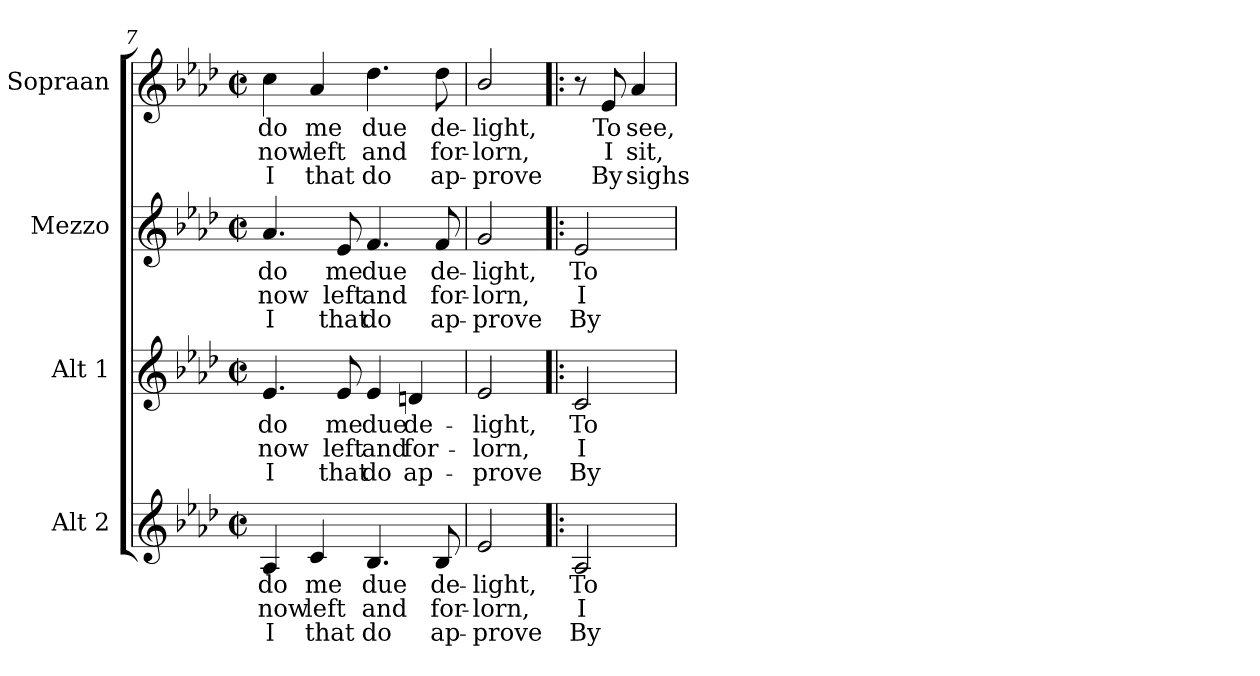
**kern	**text	**text	**text	**kern	**text	**text	**text	**kern	**text	**text	**text	**kern	**text	**text	**text
*part4	*part4	*part4	*part4	*part3	*part3	*part3	*part3	*part2	*part2	*part2	*part2	*part1	*part1	*part1	*part1
*staff4	*staff4	*staff4	*staff4	*staff3	*staff3	*staff3	*staff3	*staff2	*staff2	*staff2	*staff2	*staff1	*staff1	*staff1	*staff1
*I"Alt 2	*	*	*	*I"Alt 1	*	*	*	*I"Mezzo	*	*	*	*I"Sopraan	*	*	*
*I'Alt.	*	*	*	*I'A.	*	*	*	*	*	*	*	*I'S.	*	*	*
*clefG2	*	*	*	*clefG2	*	*	*	*clefG2	*	*	*	*clefG2	*	*	*
*k[b-e-a-d-]	*	*	*	*k[b-e-a-d-]	*	*	*	*k[b-e-a-d-]	*	*	*	*k[b-e-a-d-]	*	*	*
*A-:	*	*	*	*A-:	*	*	*	*A-:	*	*	*	*A-:	*	*	*
*M2/2	*	*	*	*M2/2	*	*	*	*M2/2	*	*	*	*M2/2	*	*	*
*met(c|)	*	*	*	*met(c|)	*	*	*	*met(c|)	*	*	*	*met(c|)	*	*	*
=7	=7	=7	=7	=7	=7	=7	=7	=7	=7	=7	=7	=7	=7	=7	=7
!	!LO:LY:b:color=#000000	!LO:LY:b:color=#000000	!LO:LY:b:color=#000000	!	!	!	!	!	!	!	!	!	!	!	!
!	!	!	!	!	!LO:LY:b:color=#000000	!LO:LY:b:color=#000000	!LO:LY:b:color=#000000	!	!	!	!	!	!	!	!
!	!	!	!	!	!	!	!	!	!LO:LY:b:color=#000000	!LO:LY:b:color=#000000	!LO:LY:b:color=#000000	!	!	!	!
!	!	!	!	!	!	!	!	!	!	!	!	!	!LO:LY:b:color=#000000	!LO:LY:b:color=#000000	!LO:LY:b:color=#000000
4A-i/	do	now	I	4.e-i/	do	now	I	4.a-i/	do	now	I	4cci\	do	now	I
!	!LO:LY:b:color=#000000	!LO:LY:b:color=#000000	!LO:LY:b:color=#000000	!	!	!	!	!	!	!	!	!	!	!	!
!	!	!	!	!	!	!	!	!	!	!	!	!	!LO:LY:b:color=#000000	!LO:LY:b:color=#000000	!LO:LY:b:color=#000000
4ci/	me	left	that	.	.	.	.	.	.	.	.	4a-i/	me	left	that
!	!	!	!	!	!LO:LY:b:color=#000000	!LO:LY:b:color=#000000	!LO:LY:b:color=#000000	!	!	!	!	!	!	!	!
!	!	!	!	!	!	!	!	!	!LO:LY:b:color=#000000	!LO:LY:b:color=#000000	!LO:LY:b:color=#000000	!	!	!	!
.	.	.	.	8e-i/	me	left	that	8e-i/	me	left	that	.	.	.	.
!	!LO:LY:b:color=#000000	!LO:LY:b:color=#000000	!LO:LY:b:color=#000000	!	!	!	!	!	!	!	!	!	!	!	!
!	!	!	!	!	!LO:LY:b:color=#000000	!LO:LY:b:color=#000000	!LO:LY:b:color=#000000	!	!	!	!	!	!	!	!
!	!	!	!	!	!	!	!	!	!LO:LY:b:color=#000000	!LO:LY:b:color=#000000	!LO:LY:b:color=#000000	!	!	!	!
!	!	!	!	!	!	!	!	!	!	!	!	!	!LO:LY:b:color=#000000	!LO:LY:b:color=#000000	!LO:LY:b:color=#000000
4.B-i/	due	and	do	4e-i/	due	and	do	4.fi/	due	and	do	4.dd-i\	due	and	do
!	!	!	!	!	!LO:LY:b:color=#000000	!LO:LY:b:color=#000000	!LO:LY:b:color=#000000	!	!	!	!	!	!	!	!
.	.	.	.	4dni/	de-	for-	ap-	.	.	.	.	.	.	.	.
!	!LO:LY:b:color=#000000	!LO:LY:b:color=#000000	!LO:LY:b:color=#000000	!	!	!	!	!	!	!	!	!	!	!	!
!	!	!	!	!	!	!	!	!	!LO:LY:b:color=#000000	!LO:LY:b:color=#000000	!LO:LY:b:color=#000000	!	!	!	!
!	!	!	!	!	!	!	!	!	!	!	!	!	!LO:LY:b:color=#000000	!LO:LY:b:color=#000000	!LO:LY:b:color=#000000
8B-i/	de-	for-	ap-	.	.	.	.	8fi/	de-	for-	ap-	8dd-i\	de-	for-	ap-
=8	=8	=8	=8	=8	=8	=8	=8	=8	=8	=8	=8	=8	=8	=8	=8
!	!LO:LY:b:color=#000000	!LO:LY:b:color=#000000	!LO:LY:b:color=#000000	!	!	!	!	!	!	!	!	!	!	!	!
!	!	!	!	!	!LO:LY:b:color=#000000	!LO:LY:b:color=#000000	!LO:LY:b:color=#000000	!	!	!	!	!	!	!	!
!	!	!	!	!	!	!	!	!	!LO:LY:b:color=#000000	!LO:LY:b:color=#000000	!LO:LY:b:color=#000000	!	!	!	!
!	!	!	!	!	!	!	!	!	!	!	!	!	!LO:LY:b:color=#000000	!LO:LY:b:color=#000000	!LO:LY:b:color=#000000
2e-i/	-light,	-lorn,	-prove	2e-i/	-light,	-lorn,	-prove	2gi/	-light,	-lorn,	-prove	2b-i/	-light,	-lorn,	-prove
=8X8!|:	=8X8!|:	=8X8!|:	=8X8!|:	=8X8!|:	=8X8!|:	=8X8!|:	=8X8!|:	=8X8!|:	=8X8!|:	=8X8!|:	=8X8!|:	=8X8!|:	=8X8!|:	=8X8!|:	=8X8!|:
!	!LO:LY:b:color=#000000	!LO:LY:b:color=#000000	!LO:LY:b:color=#000000	!	!	!	!	!	!	!	!	!	!	!	!
!	!	!	!	!	!LO:LY:b:color=#000000	!LO:LY:b:color=#000000	!LO:LY:b:color=#000000	!	!	!	!	!	!	!	!
!	!	!	!	!	!	!	!	!	!LO:LY:b:color=#000000	!LO:LY:b:color=#000000	!LO:LY:b:color=#000000	!	!	!	!
2A-i/	To	I	By	2ci/	To	I	By	2e-i/	To	I	By	8r	.	.	.
!	!	!	!	!	!	!	!	!	!	!	!	!	!LO:LY:b:color=#000000	!LO:LY:b:color=#000000	!LO:LY:b:color=#000000
.	.	.	.	.	.	.	.	.	.	.	.	8e-i/	To	I	By
!	!	!	!	!	!	!	!	!	!	!	!	!	!LO:LY:b:color=#000000	!LO:LY:b:color=#000000	!LO:LY:b:color=#000000
.	.	.	.	.	.	.	.	.	.	.	.	4a-i/	see,	sit,	sighs
=	=	=	=	=	=	=	=	=	=	=	=	=	=	=	=
*-	*-	*-	*-	*-	*-	*-	*-	*-	*-	*-	*-	*-	*-	*-	*-
